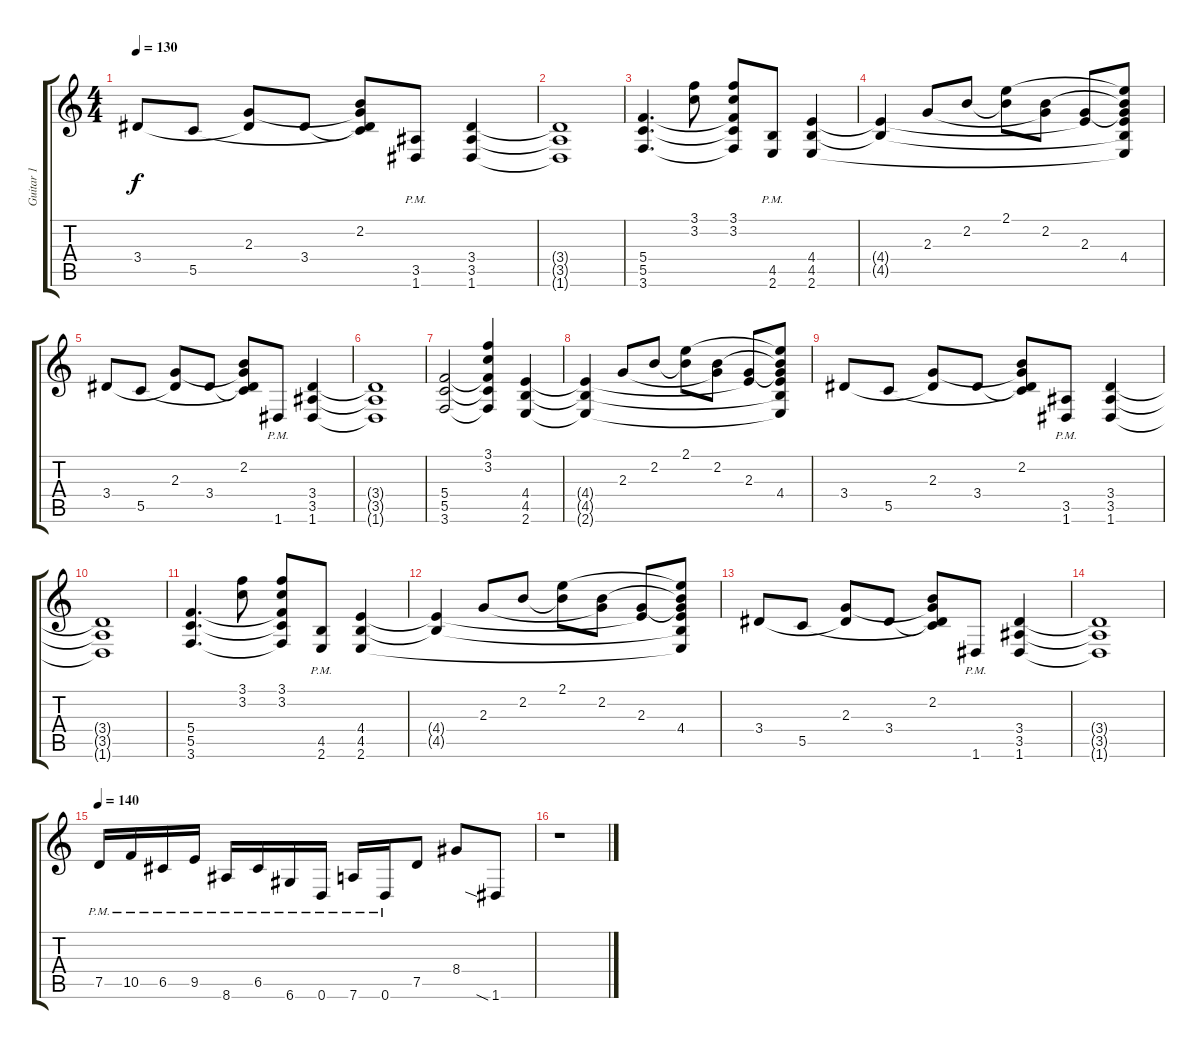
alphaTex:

\track ("Guitar 1" "Guitar 1") {instrument distortionguitar}
\staff {score tabs}
\tuning (D4 A3 F3 C3 G2 D2) {hide}
\ts (4 4)
\tempo 130
\clef g2
\ks c
3.4.8{dy f} 5.5.8 (2.3 3.4{t}).8 3.4.8 (2.2 2.3{t} 3.4{t} 5.5{t}).8 (3.5{pm} 1.6{pm}).8 (3.4 3.5 1.6).4 |
(3.4{t} 3.5{t} 1.6{t}).1 |
(5.4 5.5 3.6).4{d} (3.1 3.2).8 (3.1 3.2 5.4{t} 5.5{t} 3.6{t}).8 (4.5{pm} 2.6{pm}).8 (4.4 4.5 2.6).4 |
(4.4{t} 4.5{t}).4 2.3.8 2.2.8 (2.1 2.2{t}).8 (2.2 2.3{t}).8 (2.3 4.4{t}).8 (2.1{t} 2.2{t} 2.3{t} 4.4 4.5{t} 2.6{t}).8 |
3.4.8 5.5.8 (2.3 3.4{t}).8 3.4.8 (2.2 2.3{t} 3.4{t} 5.5{t}).8 1.6{pm}.8 (3.4 3.5 1.6).4 |
(3.4{t} 3.5{t} 1.6{t}).1 |
(5.4 5.5 3.6).2 (3.1 3.2 5.4{t} 5.5{t} 3.6{t}).4 (4.4 4.5 2.6).4 |
(4.4{t} 4.5{t} 2.6{t}).4 2.3.8 2.2.8 (2.1 2.2{t}).8 (2.2 2.3{t}).8 (2.3 4.4{t}).8 (2.1{t} 2.2{t} 2.3{t} 4.4 4.5{t} 2.6{t}).8 |
3.4.8 5.5.8 (2.3 3.4{t}).8 3.4.8 (2.2 2.3{t} 3.4{t} 5.5{t}).8 (3.5{pm} 1.6{pm}).8 (3.4 3.5 1.6).4 |
(3.4{t} 3.5{t} 1.6{t}).1 |
(5.4 5.5 3.6).4{d balance 8} (3.1 3.2).8 (3.1 3.2 5.4{t} 5.5{t} 3.6{t}).8 (4.5{pm} 2.6{pm}).8 (4.4 4.5 2.6).4 |
(4.4{t} 4.5{t}).4 2.3.8 2.2.8 (2.1 2.2{t}).8 (2.2 2.3{t}).8 (2.3 4.4{t}).8 (2.1{t} 2.2{t} 2.3{t} 4.4 4.5{t} 2.6{t}).8 |
3.4.8 5.5.8 (2.3 3.4{t}).8 3.4.8 (2.2 2.3{t} 3.4{t} 5.5{t}).8 1.6{pm}.8 (3.4 3.5 1.6).4 |
(3.4{t} 3.5{t} 1.6{t}).1 |
\tempo 140
7.5{pm}.16{balance 5} 10.5{pm}.16 6.5{pm}.16 9.5{pm}.16 8.6{pm}.16 6.5{pm}.16 6.6{pm}.16 0.6{pm}.16 7.6{pm}.16 0.6{pm}.16 7.5.8 8.4.8 1.6{sia}.8 |
r.1
